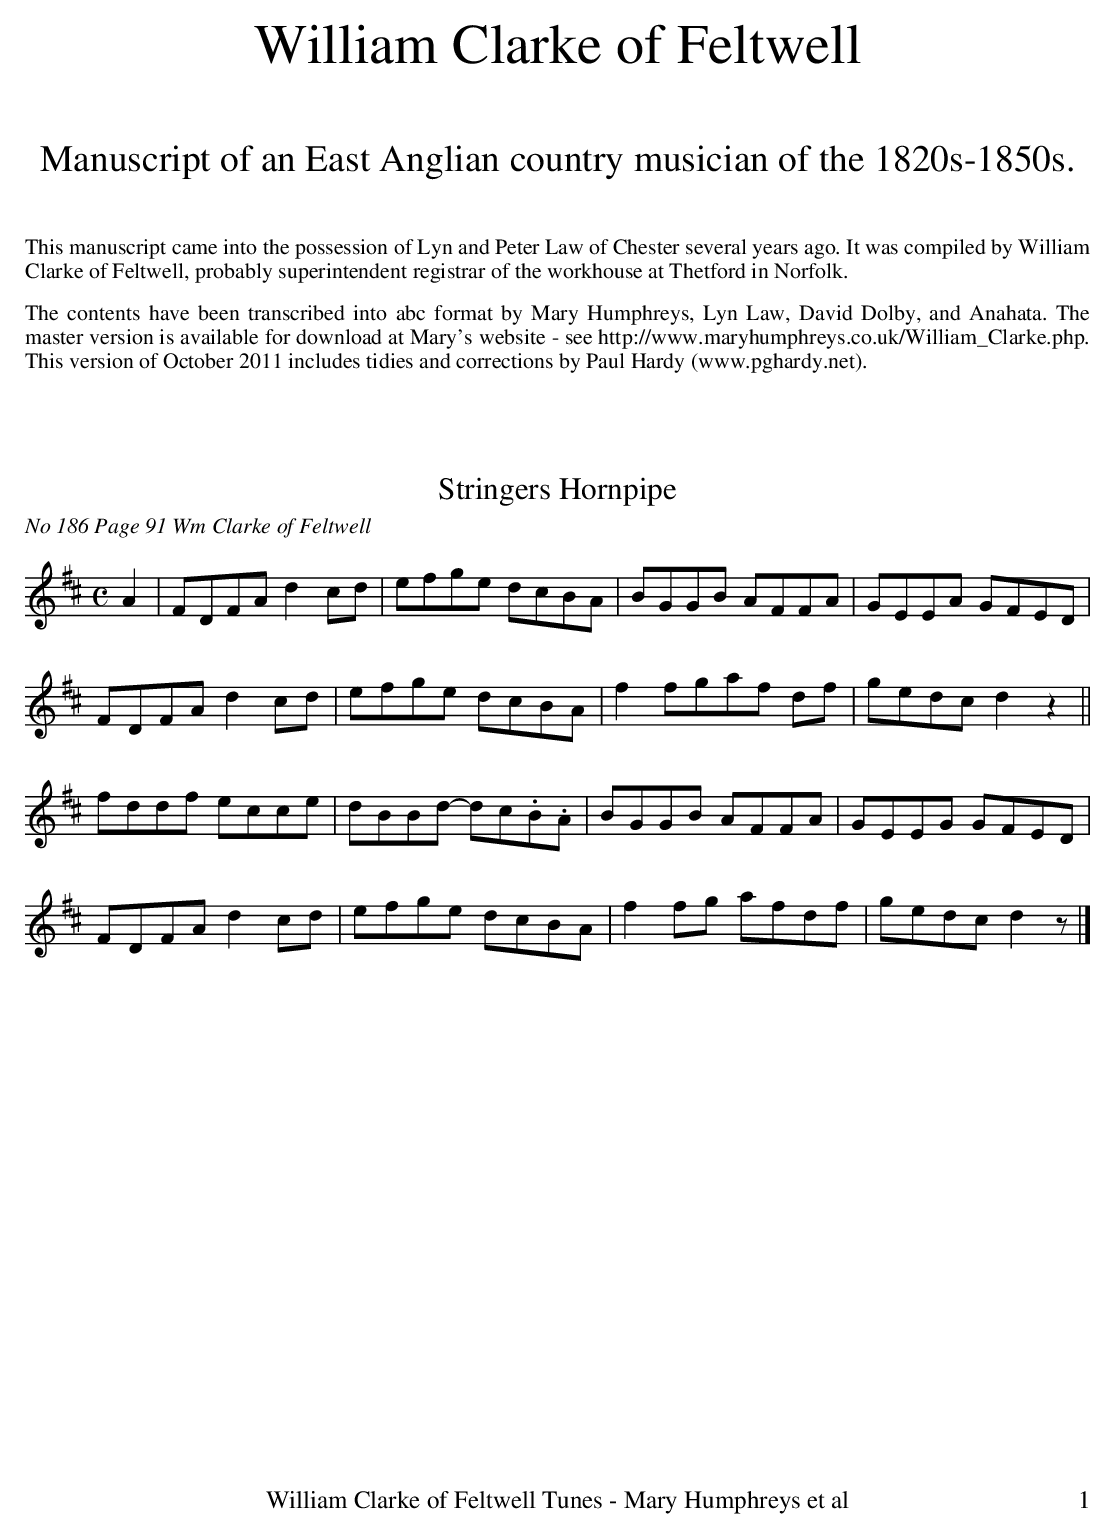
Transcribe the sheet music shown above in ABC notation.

X:1
T:Stringers Hornpipe
O:No 186 Page 91 Wm Clarke of Feltwell
M:C
L:1/8
K:D
A2|FDFA d2 cd|efge dcBA|BGGB AFFA|GEEA GFED|
FDFA d2 cd|efge dcBA|f2 fgaf df|gedc d2 z2||
fddf ecce|dBBd- dc.B.A|BGGB AFFA|GEEG GFED|
FDFA d2 cd|efge dcBA|f2 fg afdf|gedc d2 z|]
